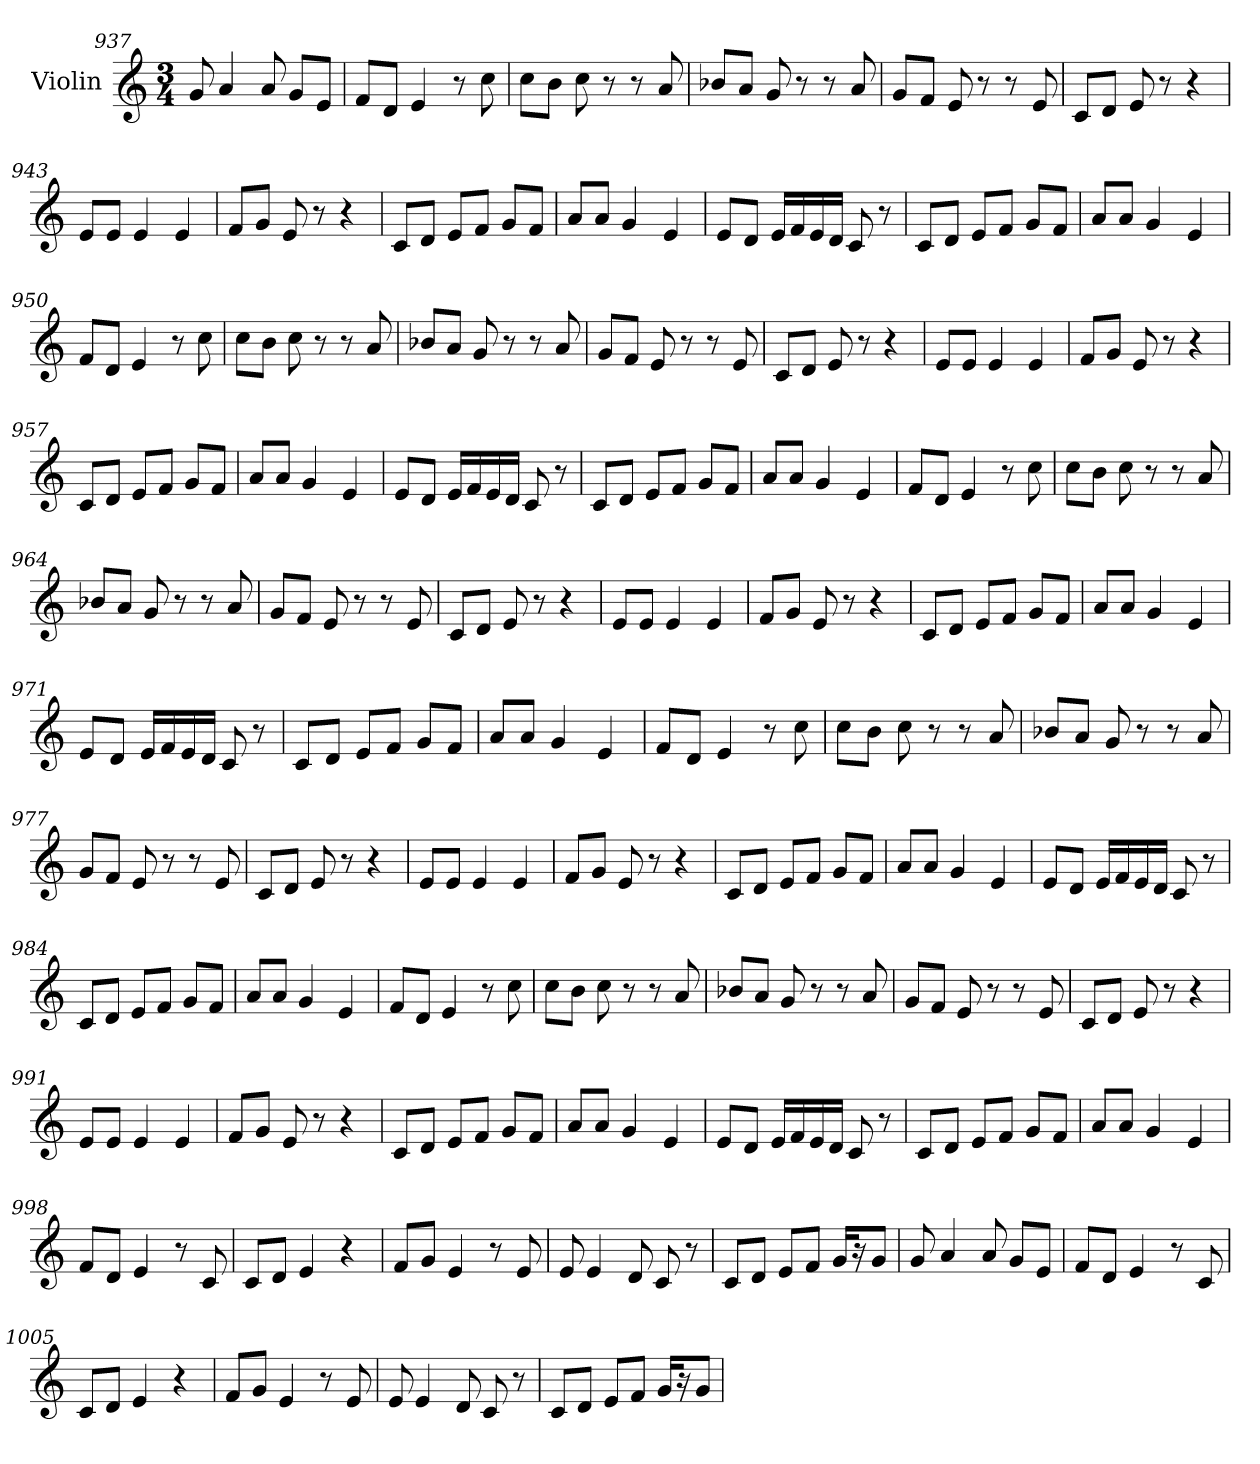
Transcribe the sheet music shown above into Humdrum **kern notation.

**kern
*part1
*staff1
*I"Violin
*clefG2
*k[]
*M3/4
=937
8g/
4a/
8a/
8g/L
8e/J
=938
8f/L
8d/J
4e/
8r
8cc\
=939
8cc\L
8b\J
8cc\
8r
8r
8a/
=940
8b-X/L
8a/J
8g/
8r
8r
8a/
=941
8g/L
8f/J
8e/
8r
8r
8e/
!!LO:LB:g=z
=942
8c/L
8d/J
8e/
8r
4r
=943
8e/L
8e/J
4e/
4e/
=944
8f/L
8g/J
8e/
8r
4r
=945
8c/L
8d/J
8e/L
8f/J
8g/L
8f/J
=946
8a/L
8a/J
4g/
4e/
=947
8e/L
8d/J
16e/LL
16f/
16e/
16d/JJ
8c/
8r
!!LO:LB:g=z
=948
8c/L
8d/J
8e/L
8f/J
8g/L
8f/J
=949
8a/L
8a/J
4g/
4e/
=950
8f/L
8d/J
4e/
8r
8cc\
=951
8cc\L
8b\J
8cc\
8r
8r
8a/
=952
8b-X/L
8a/J
8g/
8r
8r
8a/
=953
8g/L
8f/J
8e/
8r
8r
8e/
!!LO:LB:g=z
=954
8c/L
8d/J
8e/
8r
4r
=955
8e/L
8e/J
4e/
4e/
=956
8f/L
8g/J
8e/
8r
4r
=957
8c/L
8d/J
8e/L
8f/J
8g/L
8f/J
=958
8a/L
8a/J
4g/
4e/
=959
8e/L
8d/J
16e/LL
16f/
16e/
16d/JJ
8c/
8r
!!LO:LB:g=z
=960
8c/L
8d/J
8e/L
8f/J
8g/L
8f/J
=961
8a/L
8a/J
4g/
4e/
=962
8f/L
8d/J
4e/
8r
8cc\
=963
8cc\L
8b\J
8cc\
8r
8r
8a/
=964
8b-X/L
8a/J
8g/
8r
8r
8a/
=965
8g/L
8f/J
8e/
8r
8r
8e/
!!LO:PB:g=z
=966
8c/L
8d/J
8e/
8r
4r
=967
8e/L
8e/J
4e/
4e/
=968
8f/L
8g/J
8e/
8r
4r
=969
8c/L
8d/J
8e/L
8f/J
8g/L
8f/J
=970
8a/L
8a/J
4g/
4e/
=971
8e/L
8d/J
16e/LL
16f/
16e/
16d/JJ
8c/
8r
!!LO:LB:g=z
=972
8c/L
8d/J
8e/L
8f/J
8g/L
8f/J
=973
8a/L
8a/J
4g/
4e/
=974
8f/L
8d/J
4e/
8r
8cc\
=975
8cc\L
8b\J
8cc\
8r
8r
8a/
=976
8b-X/L
8a/J
8g/
8r
8r
8a/
=977
8g/L
8f/J
8e/
8r
8r
8e/
!!LO:LB:g=z
=978
8c/L
8d/J
8e/
8r
4r
=979
8e/L
8e/J
4e/
4e/
=980
8f/L
8g/J
8e/
8r
4r
=981
8c/L
8d/J
8e/L
8f/J
8g/L
8f/J
=982
8a/L
8a/J
4g/
4e/
=983
8e/L
8d/J
16e/LL
16f/
16e/
16d/JJ
8c/
8r
!!LO:LB:g=z
=984
8c/L
8d/J
8e/L
8f/J
8g/L
8f/J
=985
8a/L
8a/J
4g/
4e/
=986
8f/L
8d/J
4e/
8r
8cc\
=987
8cc\L
8b\J
8cc\
8r
8r
8a/
=988
8b-X/L
8a/J
8g/
8r
8r
8a/
=989
8g/L
8f/J
8e/
8r
8r
8e/
!!LO:LB:g=z
=990
8c/L
8d/J
8e/
8r
4r
=991
8e/L
8e/J
4e/
4e/
=992
8f/L
8g/J
8e/
8r
4r
=993
8c/L
8d/J
8e/L
8f/J
8g/L
8f/J
=994
8a/L
8a/J
4g/
4e/
=995
8e/L
8d/J
16e/LL
16f/
16e/
16d/JJ
8c/
8r
!!LO:LB:g=z
=996
8c/L
8d/J
8e/L
8f/J
8g/L
8f/J
=997
8a/L
8a/J
4g/
4e/
=998
8f/L
8d/J
4e/
8r
8c/
=999
8c/L
8d/J
4e/
4r
=1000
8f/L
8g/J
4e/
8r
8e/
=1001
8e/
4e/
8d/
8c/
8r
!!LO:LB:g=z
=1002
8c/L
8d/J
8e/L
8f/J
16g/KL
16r
8g/J
=1003
8g/
4a/
8a/
8g/L
8e/J
=1004
8f/L
8d/J
4e/
8r
8c/
=1005
8c/L
8d/J
4e/
4r
=1006
8f/L
8g/J
4e/
8r
8e/
=1007
8e/
4e/
8d/
8c/
8r
!!LO:LB:g=z
=1008
8c/L
8d/J
8e/L
8f/J
16g/KL
16r
8g/J
=
*-
